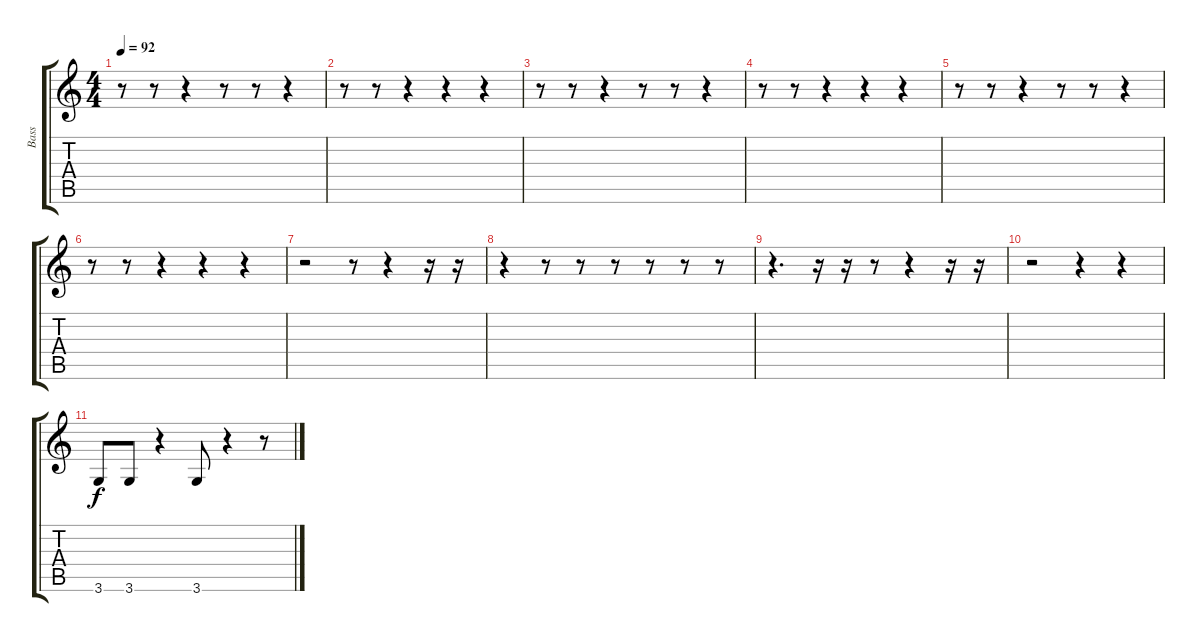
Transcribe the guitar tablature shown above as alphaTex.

\track ("Bass" "Bass") {instrument electricbassfinger}
\staff {score tabs}
\tuning (E4 B3 G3 D3 A2 E2) {hide}
\ts (4 4)
\tempo 92
\clef g2
\ks c
r.8{dy f} r.8 r.4 r.8 r.8 r.4 |
r.8 r.8 r.4 r.4 r.4 |
r.8 r.8 r.4 r.8 r.8 r.4 |
r.8 r.8 r.4 r.4 r.4 |
r.8 r.8 r.4 r.8 r.8 r.4 |
r.8 r.8 r.4 r.4 r.4 |
r.2 r.8 r.4 r.16 r.16 |
r.4 r.8 r.8 r.8 r.8 r.8 r.8 |
r.4{d} r.16 r.16 r.8 r.4 r.16 r.16 |
r.2 r.4 r.4 |
3.6.8 3.6.8 r.4 3.6.8 r.4 r.8
